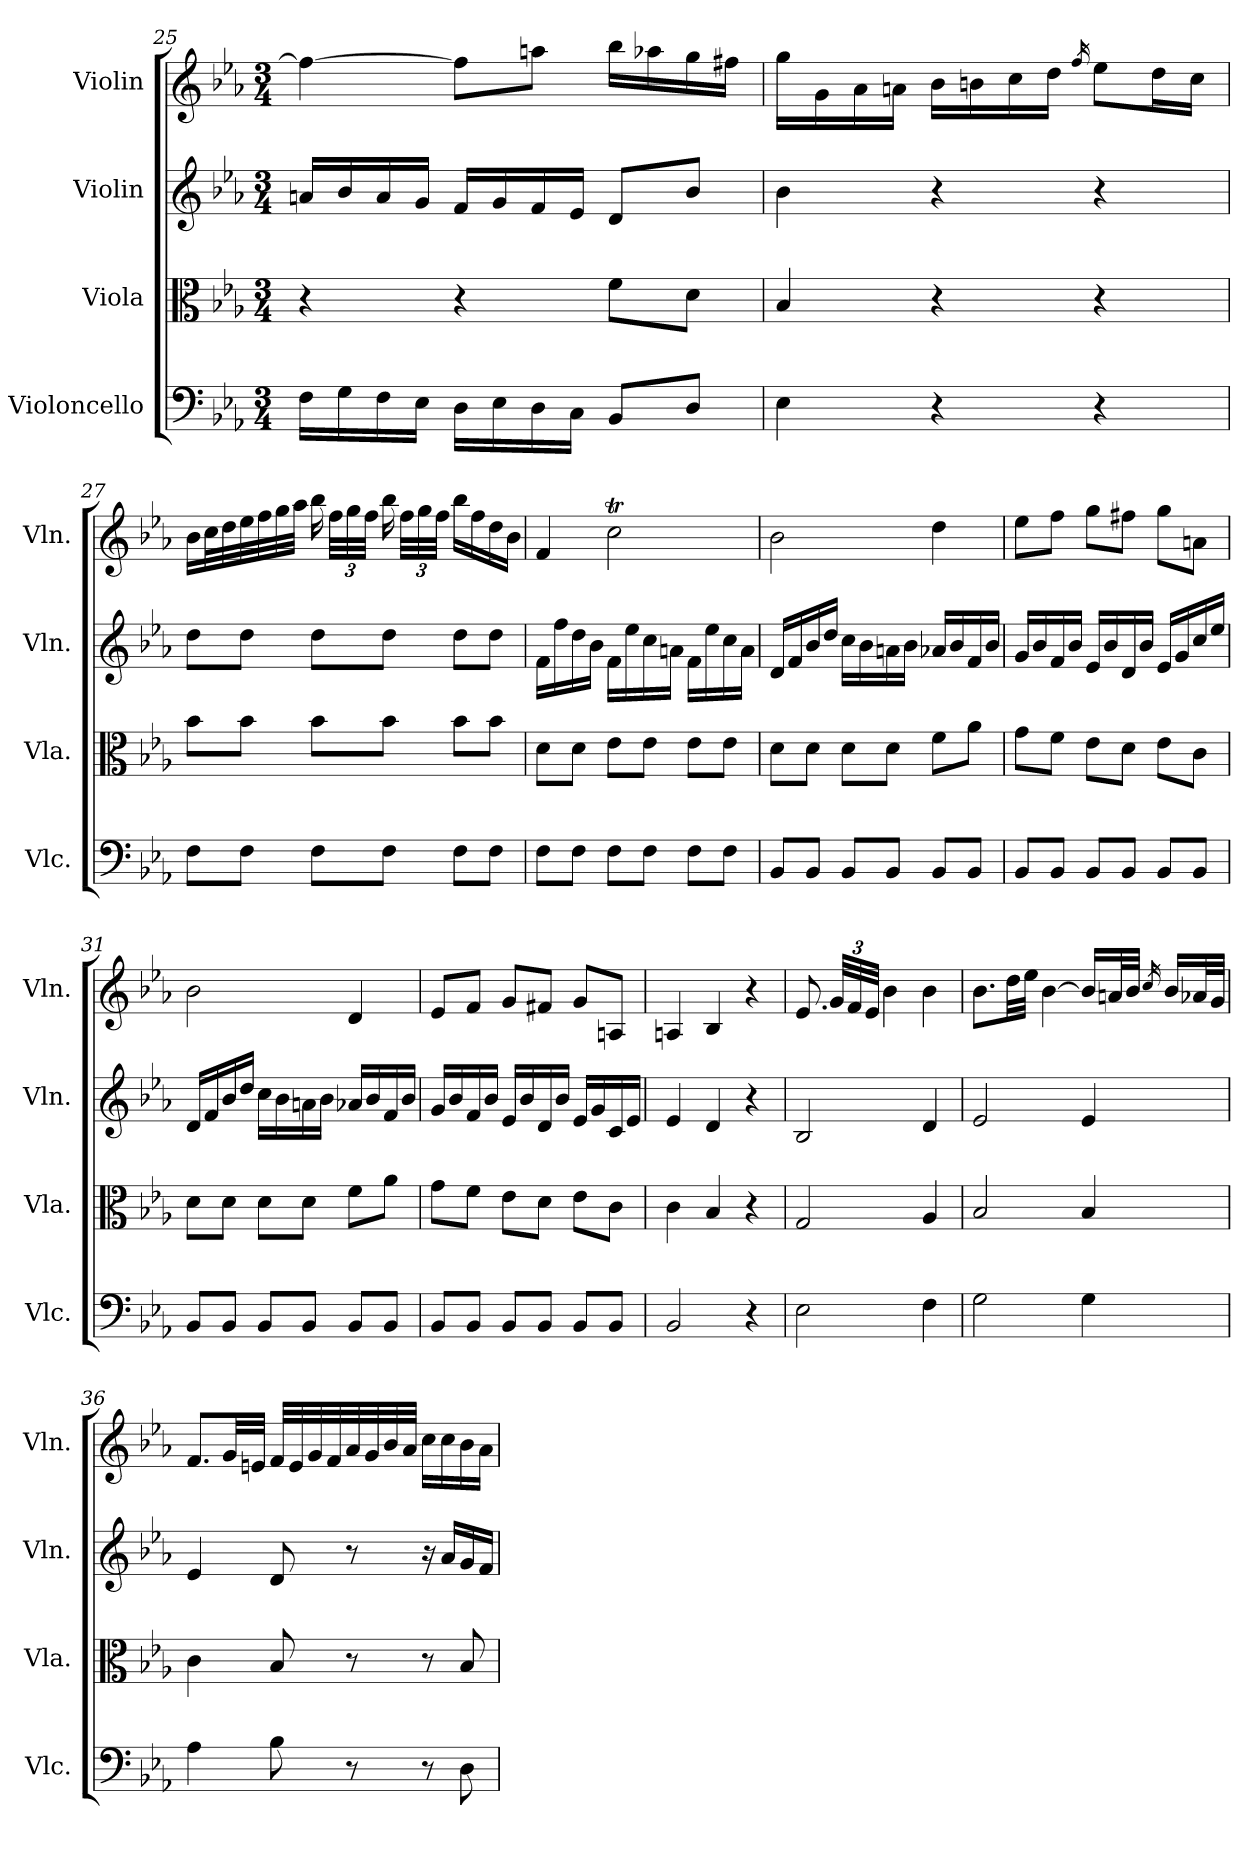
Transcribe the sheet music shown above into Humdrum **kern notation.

**kern	**kern	**kern	**kern
*part4	*part3	*part2	*part1
*staff4	*staff3	*staff2	*staff1
*I"Violoncello	*I"Viola	*I"Violin	*I"Violin
*I'Vlc.	*I'Vla.	*I'Vln.	*I'Vln.
*clefF4	*clefC3	*clefG2	*clefG2
*k[b-e-a-]	*k[b-e-a-]	*k[b-e-a-]	*k[b-e-a-]
*E-:	*E-:	*E-:	*E-:
*M3/4	*M3/4	*M3/4	*M3/4
=25	=25	=25	=25
16F\LL	4r	16an/LL	4ff\_
16G\	.	16b-/	.
16F\	.	16a/	.
16E-\JJ	.	16g/JJ	.
16D\LL	4r	16f/LL	8ff\L]
16E-\	.	16g/	.
16D\	.	16f/	8aan\J
16C\JJ	.	16e-/JJ	.
8BB-/L	8f\L	8d/L	16bb-\LL
.	.	.	16aa-X\
8D/J	8d\J	8b-/J	16gg\
.	.	.	16ff#X\JJ
=26	=26	=26	=26
4E-\	4B-/	4b-\	16gg\LL
.	.	.	16g\
.	.	.	16a-\
.	.	.	16an\JJ
4r	4r	4r	16b-\LL
.	.	.	16bn\
.	.	.	16cc\
.	.	.	16dd\JJ
.	.	.	16qff/
4r	4r	4r	8ee-\L
.	.	.	16dd\L
.	.	.	16cc\JJ
=27	=27	=27	=27
8F\L	8b-\L	8dd\L	16b-\LL
.	.	.	32cc\L
.	.	.	32dd\
8F\J	8b-\J	8dd\J	32ee-\
.	.	.	32ff\
.	.	.	32gg\
.	.	.	32aa-\JJJ
8F\L	8b-\L	8dd\L	16bb-\
*	*	*	*Xbrackettup
.	.	.	48ff\LLL
.	.	.	48gg\
.	.	.	48ff\JJJ
8F\J	8b-\J	8dd\J	16bb-\
.	.	.	48ff\LLL
.	.	.	48gg\
.	.	.	48ff\JJJ
8F\L	8b-\L	8dd\L	16bb-\LL
.	.	.	16ff\
8F\J	8b-\J	8dd\J	16dd\
.	.	.	16b-\JJ
=28	=28	=28	=28
8F\L	8d\L	16f\LL	4f/
.	.	16ff\	.
8F\J	8d\J	16dd\	.
.	.	16b-\JJ	.
8F\L	8e-\L	16f\LL	2ccT\
.	.	16ee-\	.
8F\J	8e-\J	16cc\	.
.	.	16an\JJ	.
8F\L	8e-\L	16f\LL	.
.	.	16ee-\	.
8F\J	8e-\J	16cc\	.
.	.	16a\JJ	.
=29	=29	=29	=29
8BB-/L	8d\L	16d/LL	2b-\
.	.	16f/	.
8BB-/J	8d\J	16b-/	.
.	.	16dd/JJ	.
8BB-/L	8d\L	16cc\LL	.
.	.	16b-\	.
8BB-/J	8d\J	16an\	.
.	.	16b-\JJ	.
8BB-/L	8f\L	16a-X/LL	4dd\
.	.	16b-/	.
8BB-/J	8a-\J	16f/	.
.	.	16b-/JJ	.
=30	=30	=30	=30
8BB-/L	8g\L	16g/LL	8ee-\L
.	.	16b-/	.
8BB-/J	8f\J	16f/	8ff\J
.	.	16b-/JJ	.
8BB-/L	8e-\L	16e-/LL	8gg\L
.	.	16b-/	.
8BB-/J	8d\J	16d/	8ff#X\J
.	.	16b-/JJ	.
8BB-/L	8e-\L	16e-/LL	8gg\L
.	.	16g/	.
8BB-/J	8c\J	16cc/	8an\J
.	.	16ee-/JJ	.
=31	=31	=31	=31
8BB-/L	8d\L	16d/LL	2b-\
.	.	16f/	.
8BB-/J	8d\J	16b-/	.
.	.	16dd/JJ	.
8BB-/L	8d\L	16cc\LL	.
.	.	16b-\	.
8BB-/J	8d\J	16an\	.
.	.	16b-\JJ	.
8BB-/L	8f\L	16a-X/LL	4d/
.	.	16b-/	.
8BB-/J	8a-\J	16f/	.
.	.	16b-/JJ	.
=32	=32	=32	=32
8BB-/L	8g\L	16g/LL	8e-/L
.	.	16b-/	.
8BB-/J	8f\J	16f/	8f/J
.	.	16b-/JJ	.
8BB-/L	8e-\L	16e-/LL	8g/L
.	.	16b-/	.
8BB-/J	8d\J	16d/	8f#X/J
.	.	16b-/JJ	.
8BB-/L	8e-\L	16e-/LL	8g/L
.	.	16g/	.
8BB-/J	8c\J	16c/	8An/J
.	.	16e-/JJ	.
=33	=33	=33	=33
2BB-/	4c\	4e-/	4An/
.	4B-/	4d/	4B-/
4r	4r	4r	4r
=34	=34	=34	=34
2E-\	2G/	2B-/	8.e-/
.	.	.	48g/LLL
.	.	.	48f/
.	.	.	48e-/JJJ
.	.	.	4b-\
4F\	4A-/	4d/	4b-\
=35	=35	=35	=35
2G\	2B-/	2e-/	8.b-\L
.	.	.	32dd\LL
.	.	.	32ee-\JJJ
.	.	.	[4b-\
4G\	4B-/	4e-/	16b-/LL]
.	.	.	32an/L
.	.	.	32b-/JJJ
.	.	.	16qcc/
.	.	.	16b-/LL
.	.	.	32a-X/L
.	.	.	32g/JJJ
=36	=36	=36	=36
4A-\	4c\	4e-/	8.f/L
.	.	.	32g/LL
.	.	.	32en/JJJ
8B-\	8B-/	8d/	32f/LLL
.	.	.	32e/
.	.	.	32g/
.	.	.	32f/
8r	8r	8r	32a-/
.	.	.	32g/
.	.	.	32b-/
.	.	.	32a-/JJJ
8r	8r	16r	16cc\LL
.	.	16a-/LL	16cc\
8D\	8B-/	16g/	16b-\
.	.	16f/JJ	16a-\JJ
=	=	=	=
*-	*-	*-	*-
